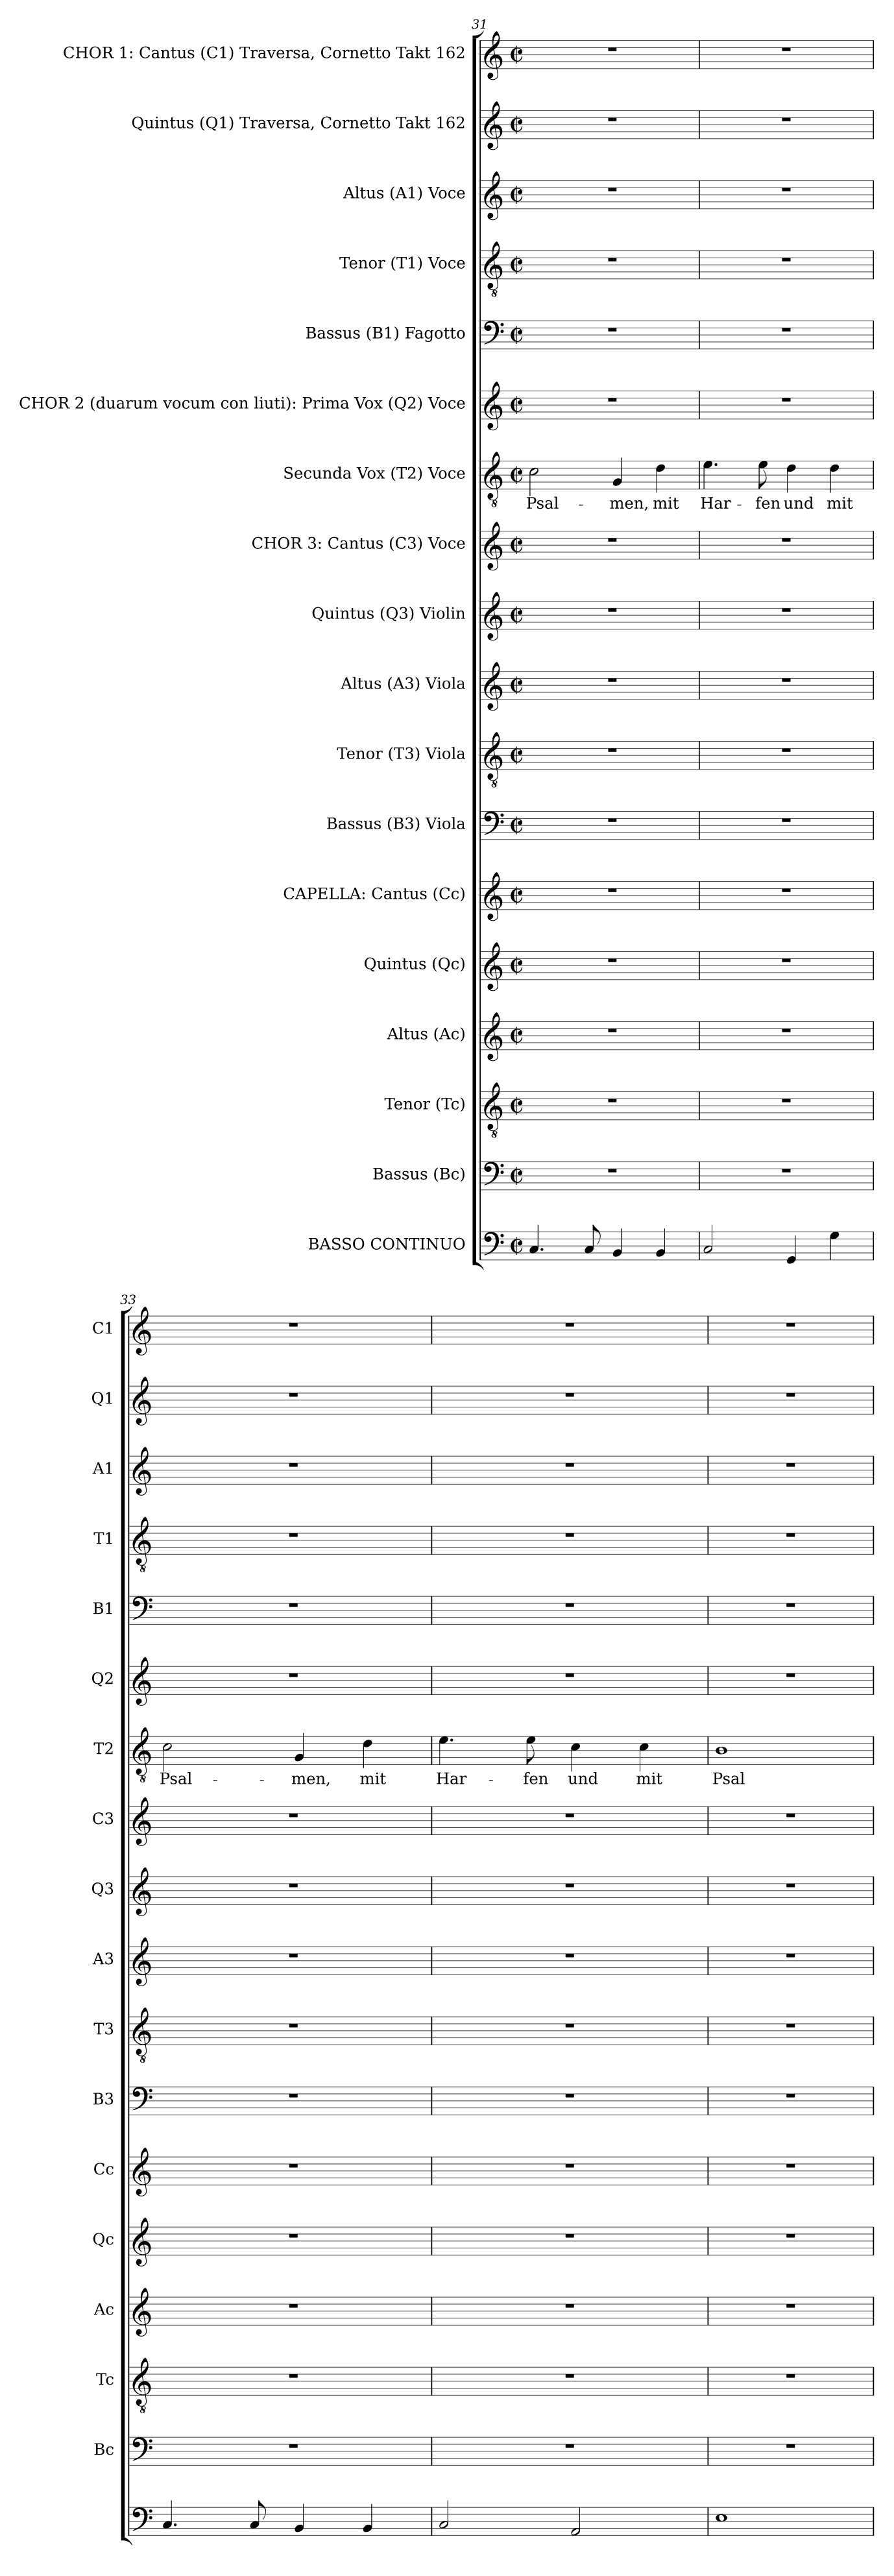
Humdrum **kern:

**kern	**kern	**kern	**kern	**kern	**kern	**kern	**kern	**kern	**kern	**kern	**kern	**text	**kern	**kern	**kern	**kern	**kern	**kern
*part18	*part17	*part16	*part15	*part14	*part13	*part12	*part11	*part10	*part9	*part8	*part7	*part7	*part6	*part5	*part4	*part3	*part2	*part1
*staff18	*staff17	*staff16	*staff15	*staff14	*staff13	*staff12	*staff11	*staff10	*staff9	*staff8	*staff7	*staff7	*staff6	*staff5	*staff4	*staff3	*staff2	*staff1
*I"BASSO CONTINUO	*I"Bassus (Bc)	*I"Tenor (Tc)	*I"Altus (Ac)	*I"Quintus (Qc)	*I"CAPELLA: Cantus (Cc)	*I"Bassus (B3) Viola	*I"Tenor (T3) Viola	*I"Altus (A3) Viola	*I"Quintus (Q3) Violin	*I"CHOR 3: Cantus (C3) Voce	*I"Secunda Vox (T2) Voce	*	*I"CHOR 2 (duarum vocum con liuti): Prima Vox  (Q2) Voce	*I"Bassus (B1) Fagotto	*I"Tenor (T1) Voce	*I"Altus (A1) Voce	*I"Quintus (Q1) Traversa, Cornetto Takt 162	*I"CHOR 1: Cantus (C1) Traversa, Cornetto Takt 162
*	*I'Bc	*I'Tc	*I'Ac	*I'Qc	*I'Cc	*I'B3	*I'T3	*I'A3	*I'Q3	*I'C3	*I'T2	*	*I'Q2	*I'B1	*I'T1	*I'A1	*I'Q1	*I'C1
*clefF4	*clefF4	*clefGv2	*clefG2	*clefG2	*clefG2	*clefF4	*clefGv2	*clefG2	*clefG2	*clefG2	*clefGv2	*	*clefG2	*clefF4	*clefGv2	*clefG2	*clefG2	*clefG2
*	*	*	*	*	*	*	*	*	*	*	*	*	*	*	*	*	*	*ITrd-7c-12
*k[]	*k[]	*k[]	*k[]	*k[]	*k[]	*k[]	*k[]	*k[]	*k[]	*k[]	*k[]	*	*k[]	*k[]	*k[]	*k[]	*k[]	*k[]
*M2/2	*M2/2	*M2/2	*M2/2	*M2/2	*M2/2	*M2/2	*M2/2	*M2/2	*M2/2	*M2/2	*M2/2	*	*M2/2	*M2/2	*M2/2	*M2/2	*M2/2	*M2/2
*met(c|)	*met(c|)	*met(c|)	*met(c|)	*met(c|)	*met(c|)	*met(c|)	*met(c|)	*met(c|)	*met(c|)	*met(c|)	*met(c|)	*	*met(c|)	*met(c|)	*met(c|)	*met(c|)	*met(c|)	*met(c|)
=31	=31	=31	=31	=31	=31	=31	=31	=31	=31	=31	=31	=31	=31	=31	=31	=31	=31	=31
4.C/	1r	1r	1r	1r	1r	1r	1r	1r	1r	1r	2c\	Psal-	1r	1r	1r	1r	1r	1r
8C/	.	.	.	.	.	.	.	.	.	.	.	.	.	.	.	.	.	.
4BB/	.	.	.	.	.	.	.	.	.	.	4G/	men,	.	.	.	.	.	.
4BB/	.	.	.	.	.	.	.	.	.	.	4d\	mit	.	.	.	.	.	.
!!LO:LB:g=z
=32	=32	=32	=32	=32	=32	=32	=32	=32	=32	=32	=32	=32	=32	=32	=32	=32	=32	=32
2C/	1r	1r	1r	1r	1r	1r	1r	1r	1r	1r	4.e\	Har-	1r	1r	1r	1r	1r	1r
.	.	.	.	.	.	.	.	.	.	.	8e\	fen	.	.	.	.	.	.
4GG/	.	.	.	.	.	.	.	.	.	.	4d\	und	.	.	.	.	.	.
4G\	.	.	.	.	.	.	.	.	.	.	4d\	mit	.	.	.	.	.	.
=33	=33	=33	=33	=33	=33	=33	=33	=33	=33	=33	=33	=33	=33	=33	=33	=33	=33	=33
4.C/	1r	1r	1r	1r	1r	1r	1r	1r	1r	1r	2c\	Psal-	1r	1r	1r	1r	1r	1r
8C/	.	.	.	.	.	.	.	.	.	.	.	.	.	.	.	.	.	.
4BB/	.	.	.	.	.	.	.	.	.	.	4G/	men,	.	.	.	.	.	.
4BB/	.	.	.	.	.	.	.	.	.	.	4d\	mit	.	.	.	.	.	.
=34	=34	=34	=34	=34	=34	=34	=34	=34	=34	=34	=34	=34	=34	=34	=34	=34	=34	=34
2C/	1r	1r	1r	1r	1r	1r	1r	1r	1r	1r	4.e\	Har-	1r	1r	1r	1r	1r	1r
.	.	.	.	.	.	.	.	.	.	.	8e\	fen	.	.	.	.	.	.
2AA/	.	.	.	.	.	.	.	.	.	.	4c\	und	.	.	.	.	.	.
.	.	.	.	.	.	.	.	.	.	.	4c\	mit	.	.	.	.	.	.
=35	=35	=35	=35	=35	=35	=35	=35	=35	=35	=35	=35	=35	=35	=35	=35	=35	=35	=35
1E	1r	1r	1r	1r	1r	1r	1r	1r	1r	1r	1B	Psal-	1r	1r	1r	1r	1r	1r
=	=	=	=	=	=	=	=	=	=	=	=	=	=	=	=	=	=	=
*-	*-	*-	*-	*-	*-	*-	*-	*-	*-	*-	*-	*-	*-	*-	*-	*-	*-	*-
